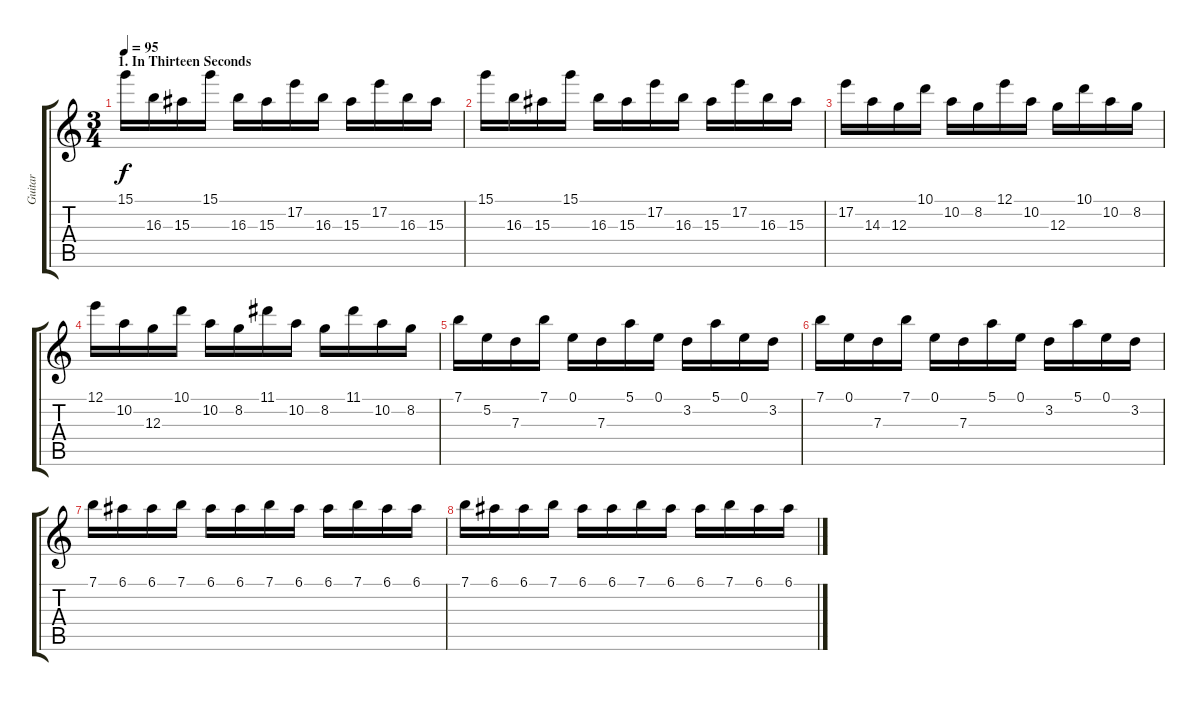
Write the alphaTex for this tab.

\track ("Guitar" "Guitar") {instrument overdrivenguitar}
\staff {score tabs}
\tuning (E4 B3 G3 D3 A2 E2) {hide}
\ts (3 4)
\section ("" "1. In Thirteen Seconds")
\tempo 95
\clef g2
\ks c
15.1.16{dy f instrument overdrivenguitar} 16.3.16 15.3.16 15.1.16 16.3.16 15.3.16 17.2.16 16.3.16 15.3.16 17.2.16 16.3.16 15.3.16 |
15.1.16 16.3.16 15.3.16 15.1.16 16.3.16 15.3.16 17.2.16 16.3.16 15.3.16 17.2.16 16.3.16 15.3.16 |
17.2.16 14.3.16 12.3.16 10.1.16 10.2.16 8.2.16 12.1.16 10.2.16 12.3.16 10.1.16 10.2.16 8.2.16 |
12.1.16 10.2.16 12.3.16 10.1.16 10.2.16 8.2.16 11.1.16 10.2.16 8.2.16 11.1.16 10.2.16 8.2.16 |
7.1.16 5.2.16 7.3.16 7.1.16 0.1.16 7.3.16 5.1.16 0.1.16 3.2.16 5.1.16 0.1.16 3.2.16 |
7.1.16 0.1.16 7.3.16 7.1.16 0.1.16 7.3.16 5.1.16 0.1.16 3.2.16 5.1.16 0.1.16 3.2.16 |
7.1.16 6.1.16 6.1.16 7.1.16 6.1.16 6.1.16 7.1.16 6.1.16 6.1.16 7.1.16 6.1.16 6.1.16 |
7.1.16 6.1.16 6.1.16 7.1.16 6.1.16 6.1.16 7.1.16 6.1.16 6.1.16 7.1.16 6.1.16 6.1.16
